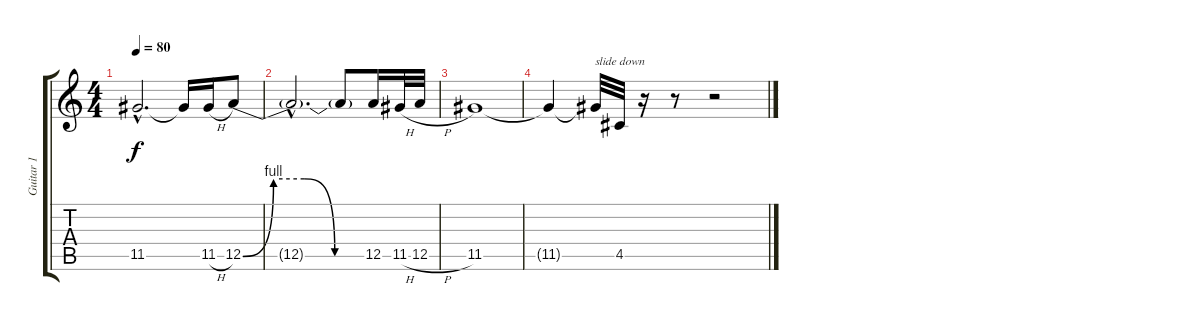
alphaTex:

\track ("Guitar 1" "Guitar 1") {instrument overdrivenguitar}
\staff {score tabs}
\tuning (E4 B3 G3 D3 A2 E2) {hide}
\ts (4 4)
\tempo 80
\clef g2
\ks c
11.5{hac}.2{d dy f} 11.5{t}.16 11.5{h}.16 12.5{be (custom 0 0 15 4 30 4 45 0 60 0)}.8 |
12.5{hac t}.2{d} 12.5{t}.8 12.5.16 11.5{h}.32 12.5{h}.32 |
11.5.1 |
11.5{t}.4 11.5{t}.32{txt "slide down"} 4.5.32 r.16 r.8 r.2
